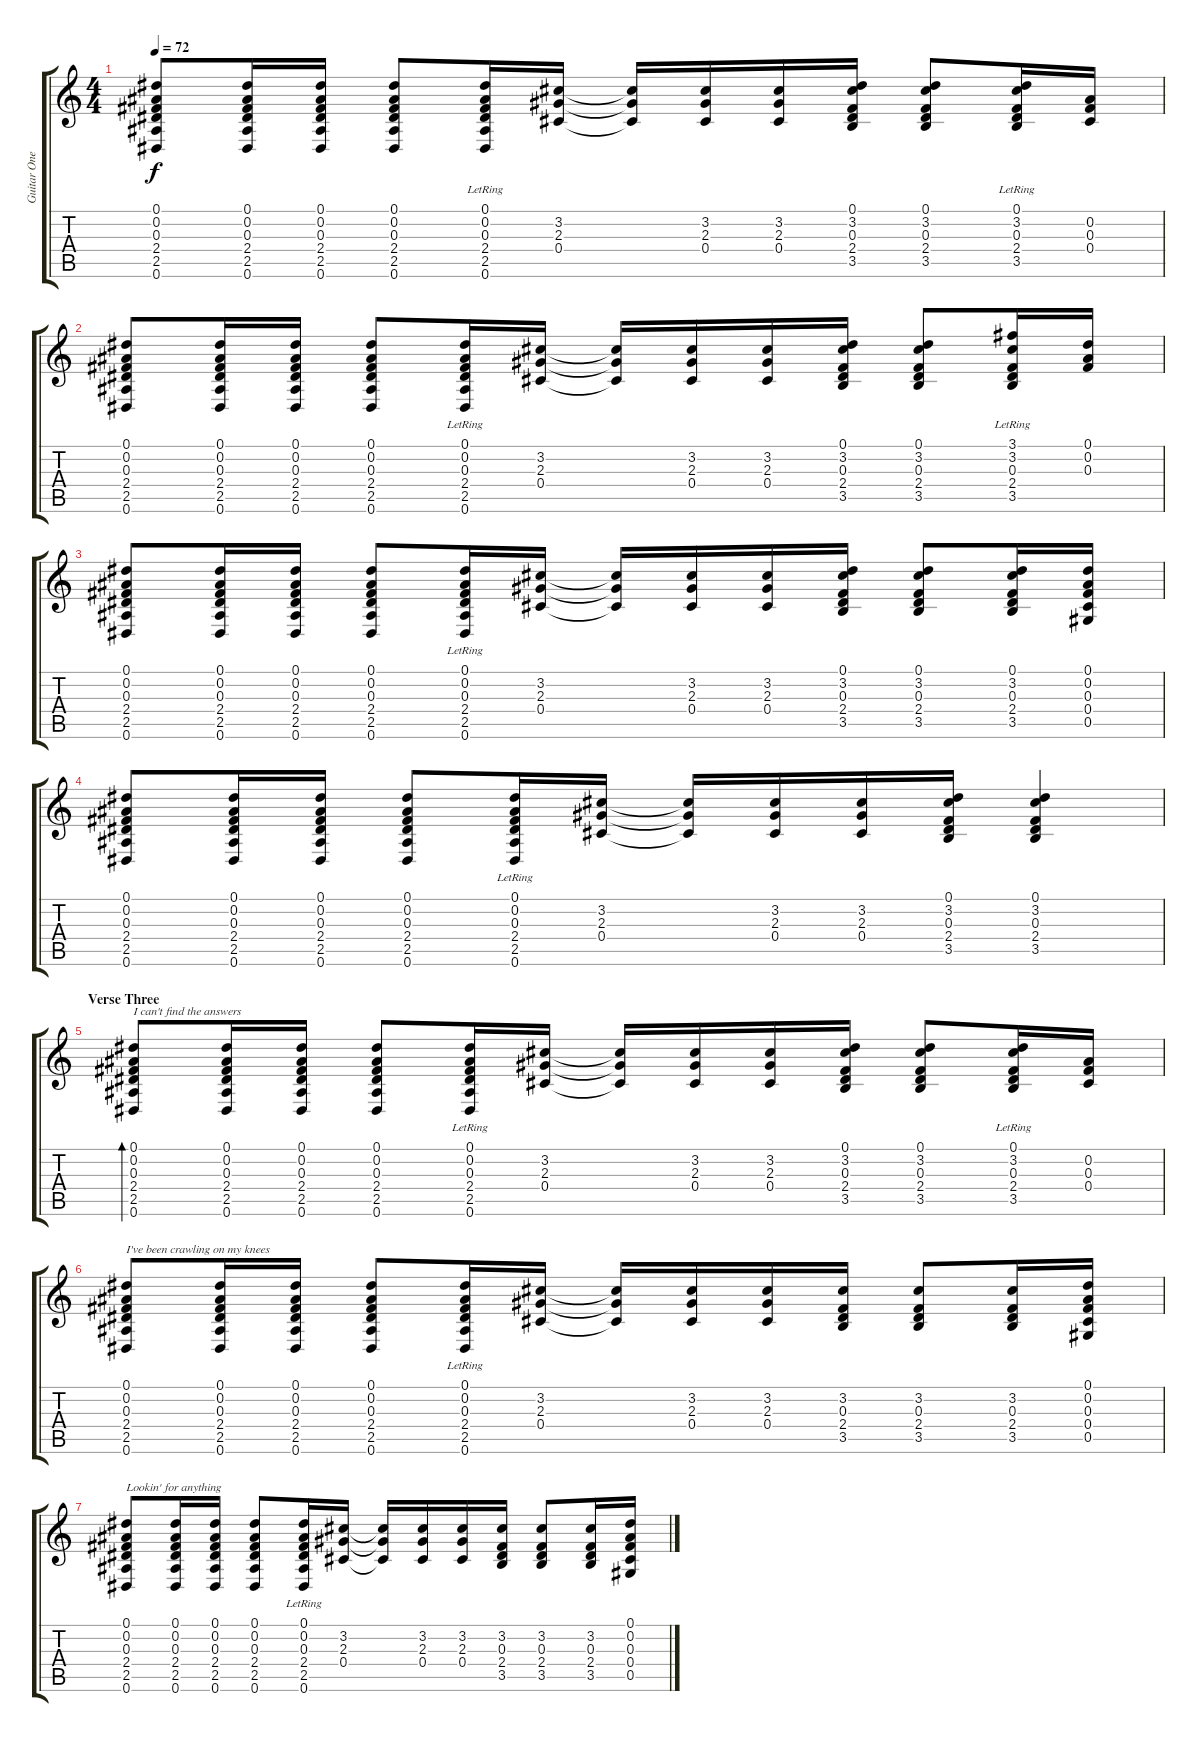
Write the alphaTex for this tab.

\track ("Guitar One" "Guitar One") {instrument acousticguitarsteel}
\staff {score tabs}
\tuning (Eb4 Bb3 Gb3 Db3 Ab2 Eb2) {hide}
\ts (4 4)
\tempo 72
\clef g2
\ks c
(0.1 0.2 0.3 2.4 2.5 0.6).8{dy f} (0.1 0.2 0.3 2.4 2.5 0.6).16 (0.1 0.2 0.3 2.4 2.5 0.6).16 (0.1 0.2 0.3 2.4 2.5 0.6).8 (0.1{lr} 0.2 0.3 2.4 2.5{lr} 0.6{lr}).16 (3.2 2.3 0.4).16 (3.2{t} 2.3{t} 0.4{t}).16 (3.2 2.3 0.4).16 (3.2 2.3 0.4).16 (0.1 3.2 0.3 2.4 3.5).16 (0.1 3.2 0.3 2.4 3.5).8 (0.1{lr} 3.2 0.3 2.4 3.5{lr}).16 (0.2 0.3 0.4).16 |
(0.1 0.2 0.3 2.4 2.5 0.6).8 (0.1 0.2 0.3 2.4 2.5 0.6).16 (0.1 0.2 0.3 2.4 2.5 0.6).16 (0.1 0.2 0.3 2.4 2.5 0.6).8 (0.1{lr} 0.2 0.3 2.4 2.5{lr} 0.6{lr}).16 (3.2 2.3 0.4).16 (3.2{t} 2.3{t} 0.4{t}).16 (3.2 2.3 0.4).16 (3.2 2.3 0.4).16 (0.1 3.2 0.3 2.4 3.5).16 (0.1 3.2 0.3 2.4 3.5).8 (3.1 3.2 0.3 2.4{lr} 3.5{lr}).16 (0.1 0.2 0.3).16 |
(0.1 0.2 0.3 2.4 2.5 0.6).8 (0.1 0.2 0.3 2.4 2.5 0.6).16 (0.1 0.2 0.3 2.4 2.5 0.6).16 (0.1 0.2 0.3 2.4 2.5 0.6).8 (0.1{lr} 0.2 0.3 2.4 2.5{lr} 0.6{lr}).16 (3.2 2.3 0.4).16 (3.2{t} 2.3{t} 0.4{t}).16 (3.2 2.3 0.4).16 (3.2 2.3 0.4).16 (0.1 3.2 0.3 2.4 3.5).16 (0.1 3.2 0.3 2.4 3.5).8 (0.1 3.2 0.3 2.4 3.5).16 (0.1 0.2 0.3 0.4 0.5).16 |
(0.1 0.2 0.3 2.4 2.5 0.6).8 (0.1 0.2 0.3 2.4 2.5 0.6).16 (0.1 0.2 0.3 2.4 2.5 0.6).16 (0.1 0.2 0.3 2.4 2.5 0.6).8 (0.1{lr} 0.2 0.3 2.4 2.5{lr} 0.6{lr}).16 (3.2 2.3 0.4).16 (3.2{t} 2.3{t} 0.4{t}).16 (3.2 2.3 0.4).16 (3.2 2.3 0.4).16 (0.1 3.2 0.3 2.4 3.5).16 (0.1 3.2 0.3 2.4 3.5).4 |
\section ("" "Verse Three")
(0.1 0.2 0.3 2.4 2.5 0.6).8{bd 60 txt "I can't find the answers"} (0.1 0.2 0.3 2.4 2.5 0.6).16 (0.1 0.2 0.3 2.4 2.5 0.6).16 (0.1 0.2 0.3 2.4 2.5 0.6).8 (0.1{lr} 0.2 0.3 2.4 2.5{lr} 0.6{lr}).16 (3.2 2.3 0.4).16 (3.2{t} 2.3{t} 0.4{t}).16 (3.2 2.3 0.4).16 (3.2 2.3 0.4).16 (0.1 3.2 0.3 2.4 3.5).16 (0.1 3.2 0.3 2.4 3.5).8 (0.1{lr} 3.2 0.3 2.4 3.5{lr}).16 (0.2 0.3 0.4).16 |
(0.1 0.2 0.3 2.4 2.5 0.6).8{txt "I've been crawling on my knees"} (0.1 0.2 0.3 2.4 2.5 0.6).16 (0.1 0.2 0.3 2.4 2.5 0.6).16 (0.1 0.2 0.3 2.4 2.5 0.6).8 (0.1{lr} 0.2 0.3 2.4 2.5{lr} 0.6{lr}).16 (3.2 2.3 0.4).16 (3.2{t} 2.3{t} 0.4{t}).16 (3.2 2.3 0.4).16 (3.2 2.3 0.4).16 (3.2 0.3 2.4 3.5).16 (3.2 0.3 2.4 3.5).8 (3.2 0.3 2.4 3.5).16 (0.1 0.2 0.3 0.4 0.5).16 |
(0.1 0.2 0.3 2.4 2.5 0.6).8{txt "Lookin' for anything"} (0.1 0.2 0.3 2.4 2.5 0.6).16 (0.1 0.2 0.3 2.4 2.5 0.6).16 (0.1 0.2 0.3 2.4 2.5 0.6).8 (0.1{lr} 0.2 0.3 2.4 2.5{lr} 0.6{lr}).16 (3.2 2.3 0.4).16 (3.2{t} 2.3{t} 0.4{t}).16 (3.2 2.3 0.4).16 (3.2 2.3 0.4).16 (3.2 0.3 2.4 3.5).16 (3.2 0.3 2.4 3.5).8 (3.2 0.3 2.4 3.5).16 (0.1 0.2 0.3 0.4 0.5).16
